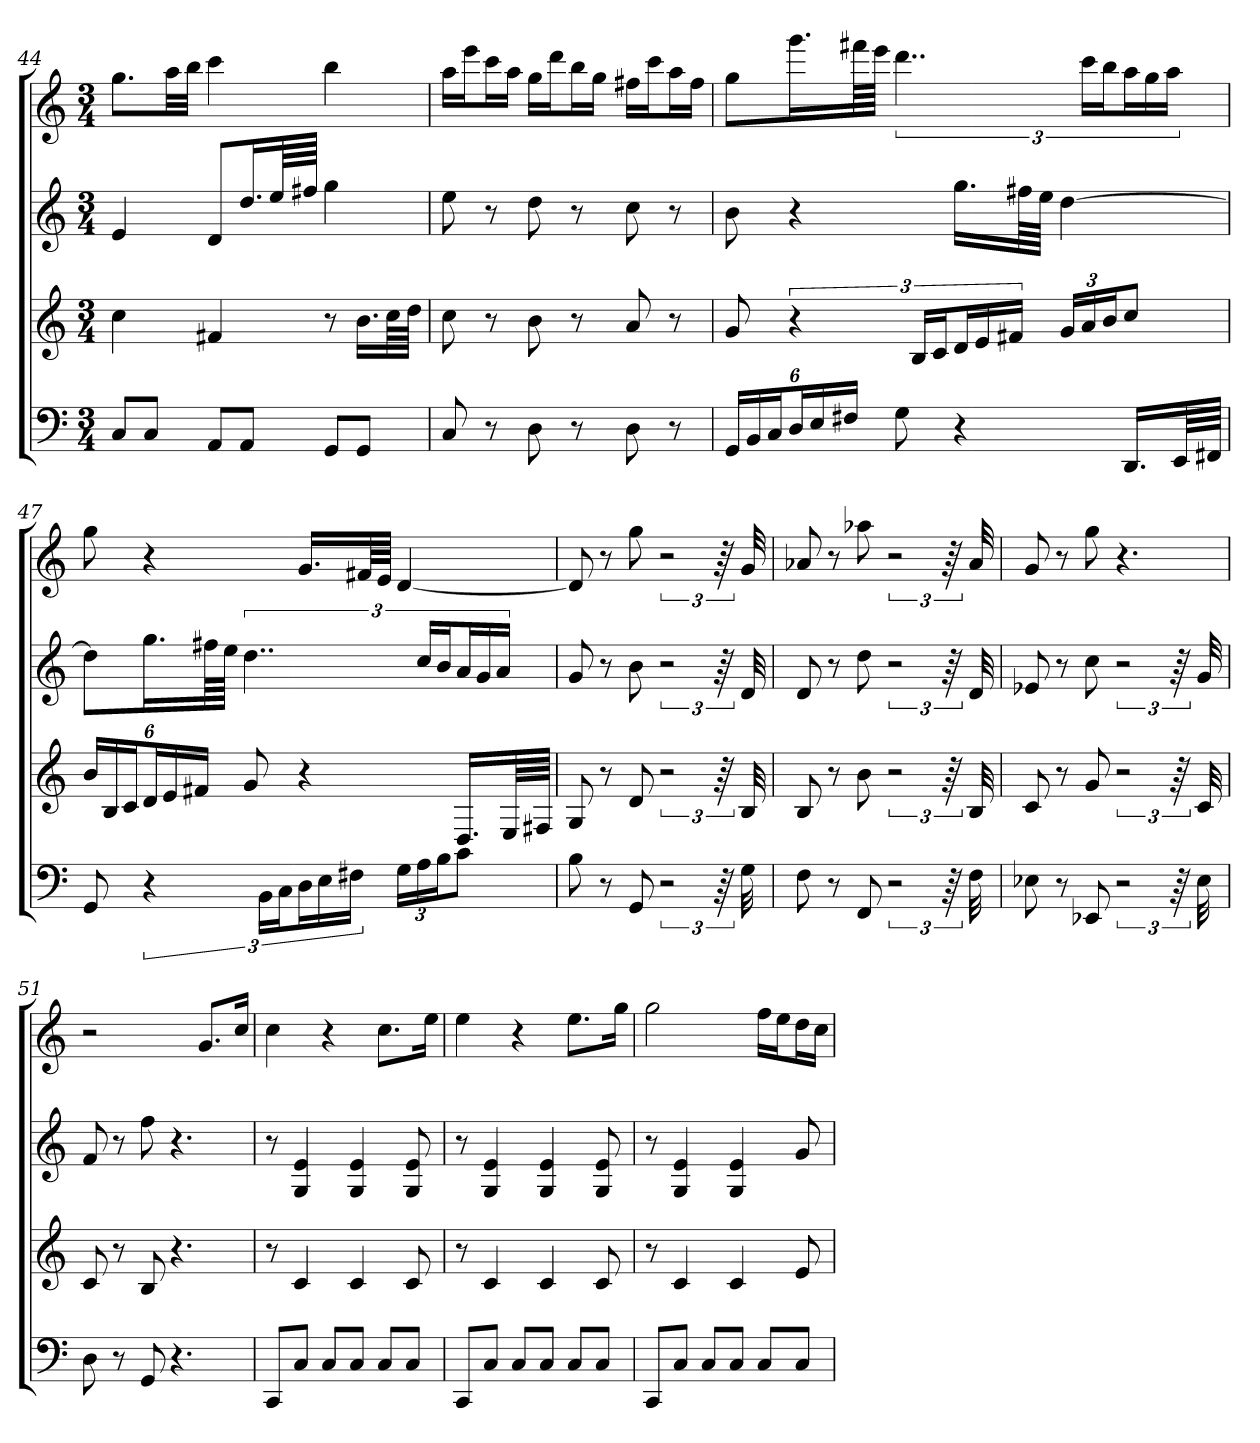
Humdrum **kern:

**kern	**kern	**kern	**kern
*part4	*part3	*part2	*part1
*staff4	*staff3	*staff2	*staff1
*k[]	*k[]	*k[]	*k[]
*C:	*C:	*C:	*C:
*M3/4	*M3/4	*M3/4	*M3/4
=44	=44	=44	=44
8CL	4cc	4e	8.ggL
8CJ	.	.	.
.	.	.	32aaLL
.	.	.	32bbJJJ
8AAL	4f#X	8dL	4ccc
8AAJ	.	16.ddL	.
.	.	64eeLL	.
.	.	64ff#XJJJJ	.
8GGL	8r	4gg	4bb
8GGJ	16.bLL	.	.
.	64ccLL	.	.
.	64ddJJJJ	.	.
=45	=45	=45	=45
8C	8cc	8ee	16aaLL
.	.	.	16eeeJ
8r	8r	8r	16cccL
.	.	.	16aaJJ
8D	8b	8dd	16ggLL
.	.	.	16dddJ
8r	8r	8r	16bbL
.	.	.	16ggJJ
8D	8a	8cc	16ff#XLL
.	.	.	16cccJ
8r	8r	8r	16aaL
.	.	.	16ff#JJ
=46	=46	=46	=46
24GGLL	8g	8b	8ggL
24BB	.	.	.
24CJ	.	.	.
24DL	6r	4r	16.gggL
24E	.	.	.
24F#XJJ	.	.	.
.	.	.	64fff#XLL
.	.	.	64eeeJJJJ
8G	.	.	6..ddd
.	24BLL	.	.
.	24cJ	.	.
4r	24dL	16.ggLL	.
.	24e	.	.
.	24f#XJJ	.	.
.	.	64ff#XLL	.
.	.	64eeJJJJ	.
.	24gLL	[4dd	.
.	24a	.	24cccLL
.	24bJ	.	24bbJ
16.DDLL	8ccJ	.	24aaL
.	.	.	24gg
.	.	.	24aaJJ
64EELL	.	.	.
64FF#XJJJJ	.	.	.
=47	=47	=47	=47
8GG	24bLL	8ddL]	8gg
.	24B	.	.
.	24cJ	.	.
6r	24dL	16.ggL	4r
.	24e	.	.
.	24f#XJJ	.	.
.	.	64ff#XLL	.
.	.	64eeJJJJ	.
.	8g	6..dd	.
24BBLL	.	.	.
24CJ	.	.	.
24DL	4r	.	16.gLL
24E	.	.	.
24F#XJJ	.	.	.
.	.	.	64f#XLL
.	.	.	64eJJJJ
24GLL	.	.	[4d
24A	.	24ccLL	.
24BJ	.	24bJ	.
8cJ	16.DLL	24aL	.
.	.	24g	.
.	.	24aJJ	.
.	64ELL	.	.
.	64F#XJJJJ	.	.
=48	=48	=48	=48
8B	8G	8g	8d]
8r	8r	8r	8r
8GG	8d	8b	8gg
3r	3r	3r	3r
96r	96r	96r	96r
32G	32B	32d	32g
=49	=49	=49	=49
8F	8B	8d	8a-X
8r	8r	8r	8r
8FF	8b	8dd	8aa-X
3r	3r	3r	3r
96r	96r	96r	96r
32F	32B	32d	32a-
=50	=50	=50	=50
8E-X	8c	8e-X	8g
8r	8r	8r	8r
8EE-X	8g	8cc	8gg
3r	3r	3r	4.r
96r	96r	96r	.
32E-	32c	32g	.
=51	=51	=51	=51
8D	8c	8f	2r
8r	8r	8r	.
8GG	8B	8ff	.
4.r	4.r	4.r	.
.	.	.	8.gL
.	.	.	16ccJk
=52	=52	=52	=52
8CCL	8r	8r	4cc
8CJ	4c	4G 4e	.
8CL	.	.	4r
8CJ	4c	4G 4e	.
8CL	.	.	8.ccL
8CJ	8c	8G 8e	.
.	.	.	16eeJk
=53	=53	=53	=53
8CCL	8r	8r	4ee
8CJ	4c	4G 4e	.
8CL	.	.	4r
8CJ	4c	4G 4e	.
8CL	.	.	8.eeL
8CJ	8c	8G 8e	.
.	.	.	16ggJk
=54	=54	=54	=54
8CCL	8r	8r	2gg
8CJ	4c	4G 4e	.
8CL	.	.	.
8CJ	4c	4G 4e	.
8CL	.	.	16ffLL
.	.	.	16eeJ
8CJ	8e	8g	16ddL
.	.	.	16ccJJ
=	=	=	=
*-	*-	*-	*-
